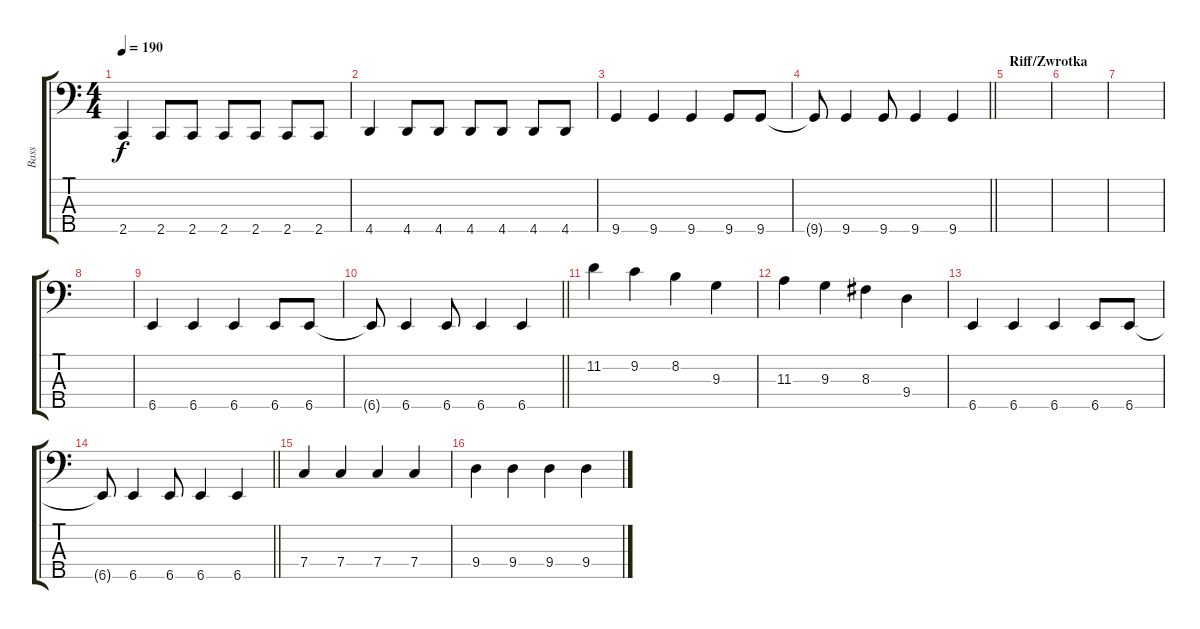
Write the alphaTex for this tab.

\track ("Bass" "Bass") {instrument electricbasspick}
\staff {score tabs}
\tuning (Ab2 Eb2 Bb1 F1 Bb0) {hide}
\ts (4 4)
\tempo 190
\clef f4
\ks c
2.5.4{dy f} 2.5.8 2.5.8 2.5.8 2.5.8 2.5.8 2.5.8 |
4.5.4 4.5.8 4.5.8 4.5.8 4.5.8 4.5.8 4.5.8 |
9.5.4 9.5.4 9.5.4 9.5.8 9.5.8 |
\barLineRight lightlight
9.5{t}.8 9.5.4 9.5.8 9.5.4 9.5.4 |
\section ("" "Riff/Zwrotka")
|
|
|
|
6.5.4 6.5.4 6.5.4 6.5.8 6.5.8 |
\barLineRight lightlight
6.5{t}.8 6.5.4 6.5.8 6.5.4 6.5.4 |
11.2.4 9.2.4 8.2.4 9.3.4 |
11.3.4 9.3.4 8.3.4 9.4.4 |
6.5.4 6.5.4 6.5.4 6.5.8 6.5.8 |
\barLineRight lightlight
6.5{t}.8 6.5.4 6.5.8 6.5.4 6.5.4 |
7.4.4 7.4.4 7.4.4 7.4.4 |
9.4.4 9.4.4 9.4.4 9.4.4
